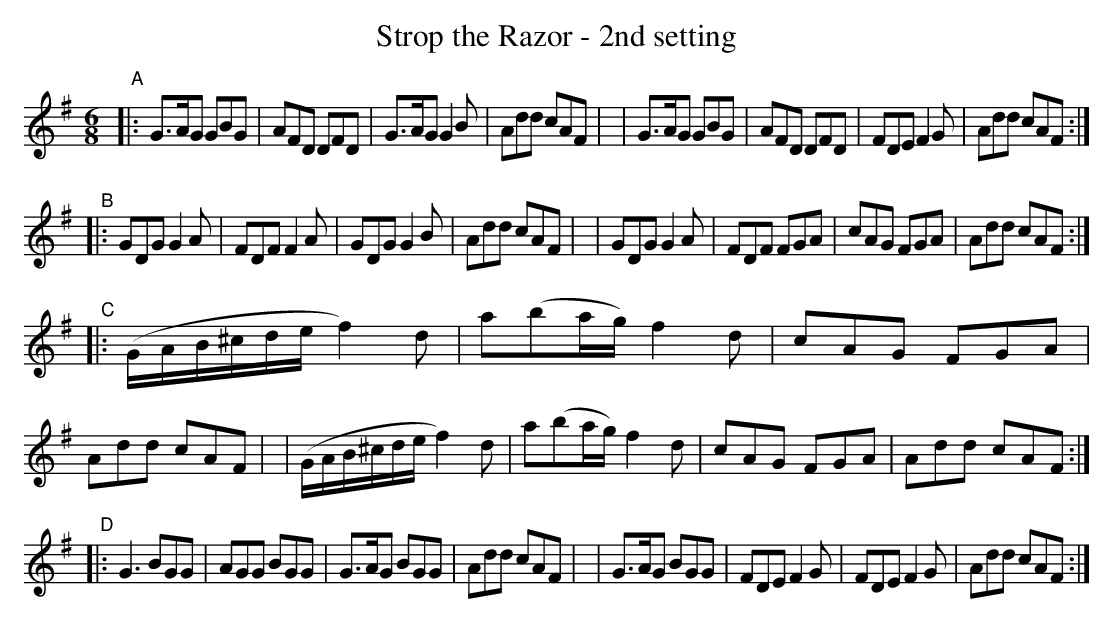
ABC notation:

X:1
T: Strop the Razor - 2nd setting
M: 6/8
L: 1/8
K: G
"^A"\
|: G>AG GBG | AFD DFD | G>AG G2B | Add cAF |\
|  G>AG GBG | AFD DFD | FDE F2G | Add cAF :|
"^B"\
|: GDG G2A | FDF F2A | GDG G2B | Add cAF |\
|  GDG G2A | FDF FGA | cAG FGA | Add cAF :|
"^C"\
|: (G/A/B/^c/d/e/ f2)d | a(ba/g/) f2d | cAG FGA | Add cAF |\
|  (G/A/B/^c/d/e/ f2)d | a(ba/g/) f2d | cAG FGA | Add cAF :|
"^D"\
|: G3 BGG | AGG BGG | G>AG BGG | Add cAF |\
|  G>AG BGG | FDE F2G | FDE F2G | Add cAF :|
